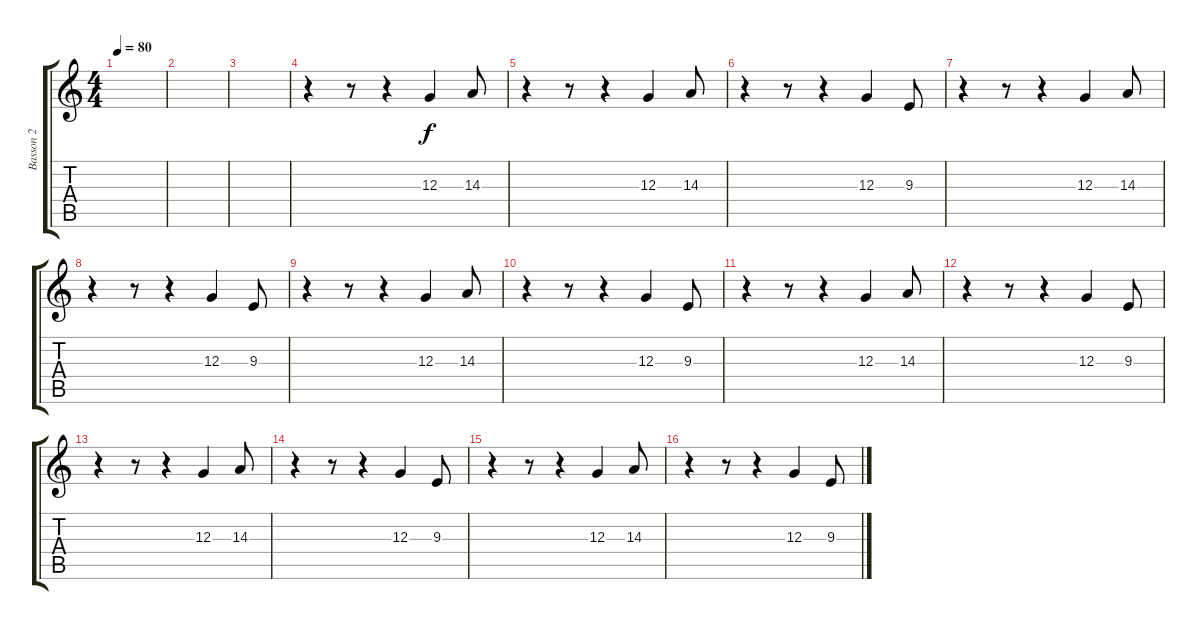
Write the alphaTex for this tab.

\track ("Basson 2" "Basson 2") {instrument bassoon}
\staff {score tabs}
\tuning (E4 B3 G3 D3 A2 E2) {hide}
\ts (4 4)
\tempo 80
\clef g2
\ks c
|
|
|
r.4 r.8 r.4 12.3.4 14.3.8 |
r.4 r.8 r.4 12.3.4 14.3.8 |
r.4 r.8 r.4 12.3.4 9.3.8 |
r.4 r.8 r.4 12.3.4 14.3.8 |
r.4 r.8 r.4 12.3.4 9.3.8 |
r.4 r.8 r.4 12.3.4 14.3.8 |
r.4 r.8 r.4 12.3.4 9.3.8 |
r.4 r.8 r.4 12.3.4 14.3.8 |
r.4 r.8 r.4 12.3.4 9.3.8 |
r.4 r.8 r.4 12.3.4 14.3.8 |
r.4 r.8 r.4 12.3.4 9.3.8 |
r.4 r.8 r.4 12.3.4 14.3.8 |
r.4 r.8 r.4 12.3.4 9.3.8
